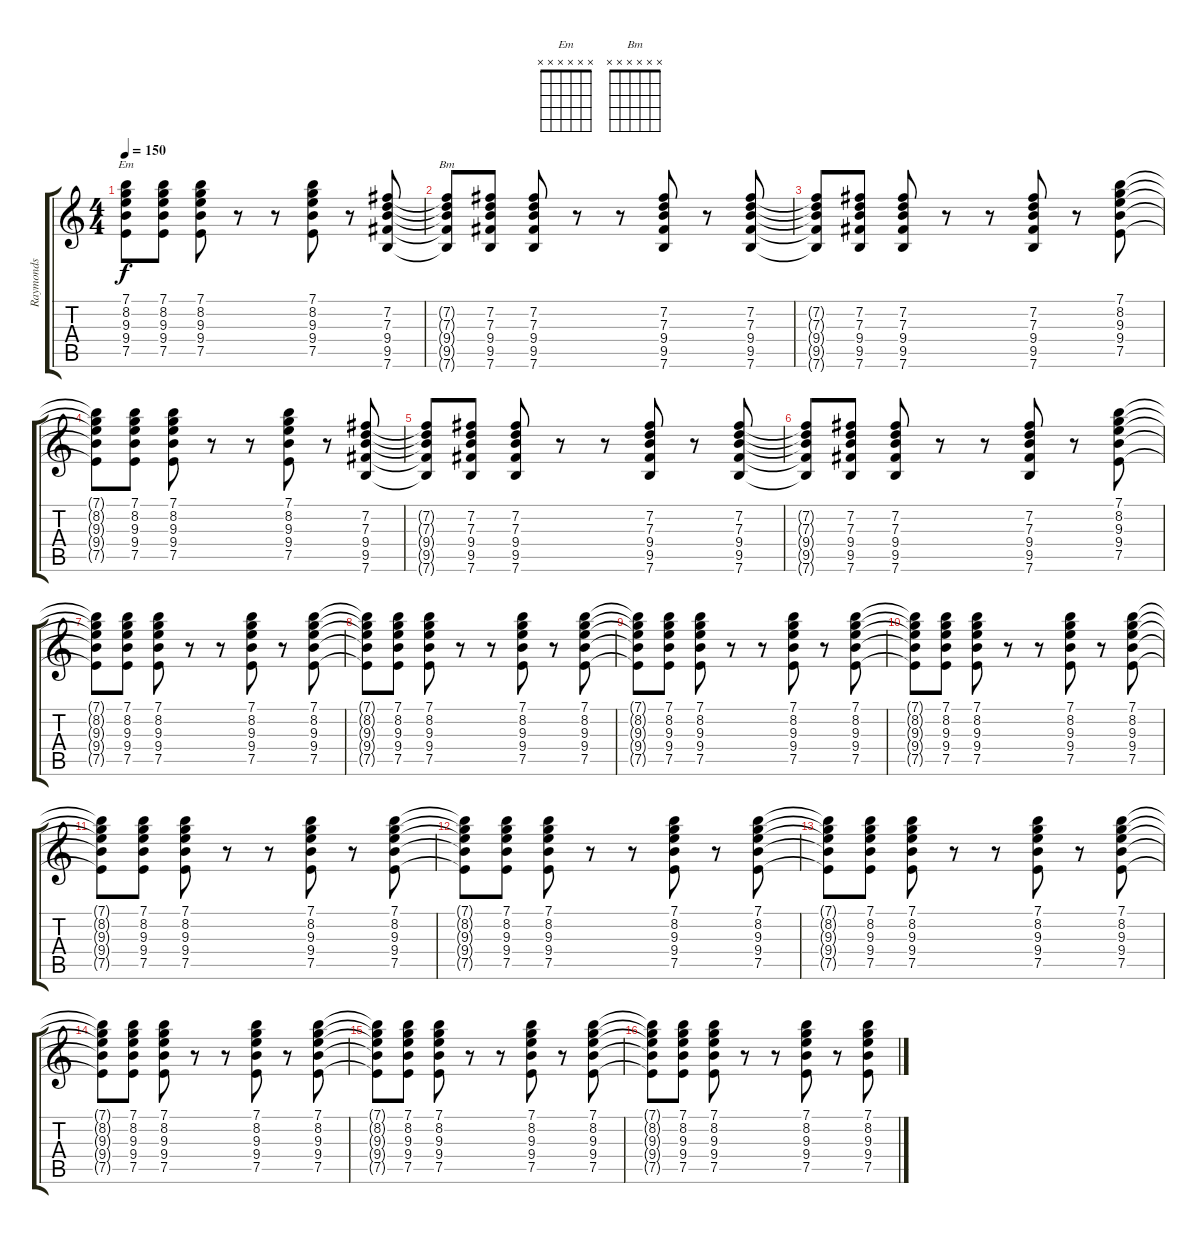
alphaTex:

\track ("Raymonds" "Raymonds") {instrument distortionguitar}
\staff {score tabs}
\tuning (E4 B3 G3 D3 A2 E2) {hide}
\chord ("Em" x x x x x x)
\chord ("Bm" x x x x x x)
\ts (4 4)
\tempo 150
\clef g2
\ks c
(7.1{t} 8.2{t} 9.3{t} 9.4{t} 7.5{t}).8{ch "Em" dy f} (7.1 8.2 9.3 9.4 7.5).8 (7.1 8.2 9.3 9.4 7.5).8 r.8 r.8 (7.1 8.2 9.3 9.4 7.5).8 r.8 (7.2 7.3 9.4 9.5 7.6).8 |
(7.2{t} 7.3{t} 9.4{t} 9.5{t} 7.6{t}).8{ch "Bm"} (7.2 7.3 9.4 9.5 7.6).8 (7.2 7.3 9.4 9.5 7.6).8 r.8 r.8 (7.2 7.3 9.4 9.5 7.6).8 r.8 (7.2 7.3 9.4 9.5 7.6).8 |
(7.2{t} 7.3{t} 9.4{t} 9.5{t} 7.6{t}).8 (7.2 7.3 9.4 9.5 7.6).8 (7.2 7.3 9.4 9.5 7.6).8 r.8 r.8 (7.2 7.3 9.4 9.5 7.6).8 r.8 (7.1 8.2 9.3 9.4 7.5).8 |
(7.1{t} 8.2{t} 9.3{t} 9.4{t} 7.5{t}).8 (7.1 8.2 9.3 9.4 7.5).8 (7.1 8.2 9.3 9.4 7.5).8 r.8 r.8 (7.1 8.2 9.3 9.4 7.5).8 r.8 (7.2 7.3 9.4 9.5 7.6).8 |
(7.2{t} 7.3{t} 9.4{t} 9.5{t} 7.6{t}).8 (7.2 7.3 9.4 9.5 7.6).8 (7.2 7.3 9.4 9.5 7.6).8 r.8 r.8 (7.2 7.3 9.4 9.5 7.6).8 r.8 (7.2 7.3 9.4 9.5 7.6).8 |
(7.2{t} 7.3{t} 9.4{t} 9.5{t} 7.6{t}).8 (7.2 7.3 9.4 9.5 7.6).8 (7.2 7.3 9.4 9.5 7.6).8 r.8 r.8 (7.2 7.3 9.4 9.5 7.6).8 r.8 (7.1 8.2 9.3 9.4 7.5).8 |
(7.1{t} 8.2{t} 9.3{t} 9.4{t} 7.5{t}).8 (7.1 8.2 9.3 9.4 7.5).8 (7.1 8.2 9.3 9.4 7.5).8 r.8 r.8 (7.1 8.2 9.3 9.4 7.5).8 r.8 (7.1 8.2 9.3 9.4 7.5).8 |
(7.1{t} 8.2{t} 9.3{t} 9.4{t} 7.5{t}).8 (7.1 8.2 9.3 9.4 7.5).8 (7.1 8.2 9.3 9.4 7.5).8 r.8 r.8 (7.1 8.2 9.3 9.4 7.5).8 r.8 (7.1 8.2 9.3 9.4 7.5).8 |
(7.1{t} 8.2{t} 9.3{t} 9.4{t} 7.5{t}).8 (7.1 8.2 9.3 9.4 7.5).8 (7.1 8.2 9.3 9.4 7.5).8 r.8 r.8 (7.1 8.2 9.3 9.4 7.5).8 r.8 (7.1 8.2 9.3 9.4 7.5).8 |
(7.1{t} 8.2{t} 9.3{t} 9.4{t} 7.5{t}).8 (7.1 8.2 9.3 9.4 7.5).8 (7.1 8.2 9.3 9.4 7.5).8 r.8 r.8 (7.1 8.2 9.3 9.4 7.5).8 r.8 (7.1 8.2 9.3 9.4 7.5).8 |
(7.1{t} 8.2{t} 9.3{t} 9.4{t} 7.5{t}).8 (7.1 8.2 9.3 9.4 7.5).8 (7.1 8.2 9.3 9.4 7.5).8 r.8 r.8 (7.1 8.2 9.3 9.4 7.5).8 r.8 (7.1 8.2 9.3 9.4 7.5).8 |
(7.1{t} 8.2{t} 9.3{t} 9.4{t} 7.5{t}).8 (7.1 8.2 9.3 9.4 7.5).8 (7.1 8.2 9.3 9.4 7.5).8 r.8 r.8 (7.1 8.2 9.3 9.4 7.5).8 r.8 (7.1 8.2 9.3 9.4 7.5).8 |
(7.1{t} 8.2{t} 9.3{t} 9.4{t} 7.5{t}).8 (7.1 8.2 9.3 9.4 7.5).8 (7.1 8.2 9.3 9.4 7.5).8 r.8 r.8 (7.1 8.2 9.3 9.4 7.5).8 r.8 (7.1 8.2 9.3 9.4 7.5).8 |
(7.1{t} 8.2{t} 9.3{t} 9.4{t} 7.5{t}).8 (7.1 8.2 9.3 9.4 7.5).8 (7.1 8.2 9.3 9.4 7.5).8 r.8 r.8 (7.1 8.2 9.3 9.4 7.5).8 r.8 (7.1 8.2 9.3 9.4 7.5).8 |
(7.1{t} 8.2{t} 9.3{t} 9.4{t} 7.5{t}).8 (7.1 8.2 9.3 9.4 7.5).8 (7.1 8.2 9.3 9.4 7.5).8 r.8 r.8 (7.1 8.2 9.3 9.4 7.5).8 r.8 (7.1 8.2 9.3 9.4 7.5).8 |
(7.1{t} 8.2{t} 9.3{t} 9.4{t} 7.5{t}).8 (7.1 8.2 9.3 9.4 7.5).8 (7.1 8.2 9.3 9.4 7.5).8 r.8 r.8 (7.1 8.2 9.3 9.4 7.5).8 r.8 (7.1 8.2 9.3 9.4 7.5).8
